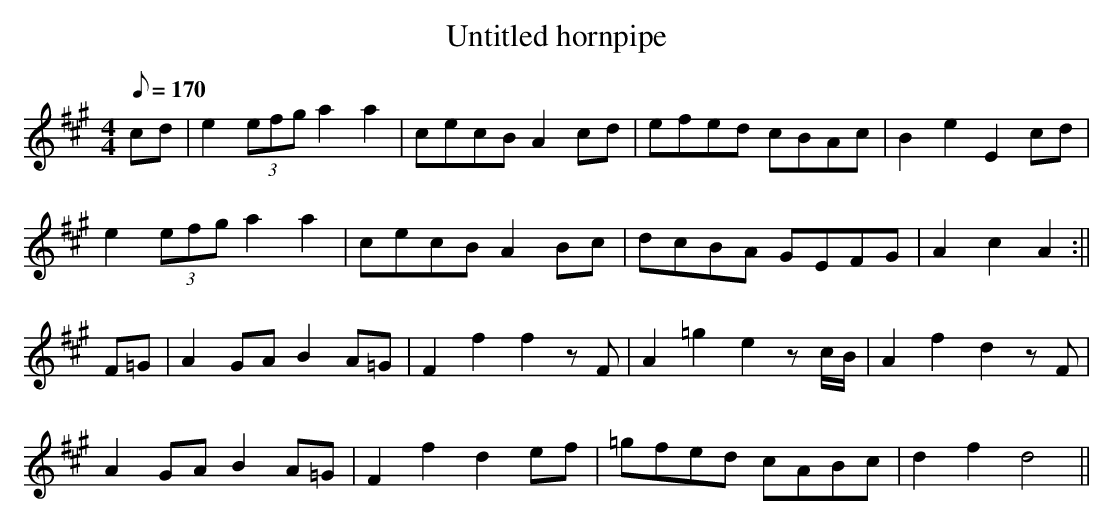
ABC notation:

X:1
T:Untitled hornpipe
M:4/4
L:1/8
Q:170
K:A
cd | e2 (3efg a2 a2 | cecB A2 cd | efed cBAc | B2 e2 E2 cd |
e2 (3efg a2 a2 | cecB A2 Bc | dcBA GEFG | A2 c2 A2 :||
F=G | A2 GA B2 A=G | F2 f2 f2 zF | A2 =g2 e2 zc/2B/2 | A2 f2 d2 zF |
A2 GA B2 A=G | F2 f2 d2 ef | =gfed cABc | d2 f2 d4 ||
